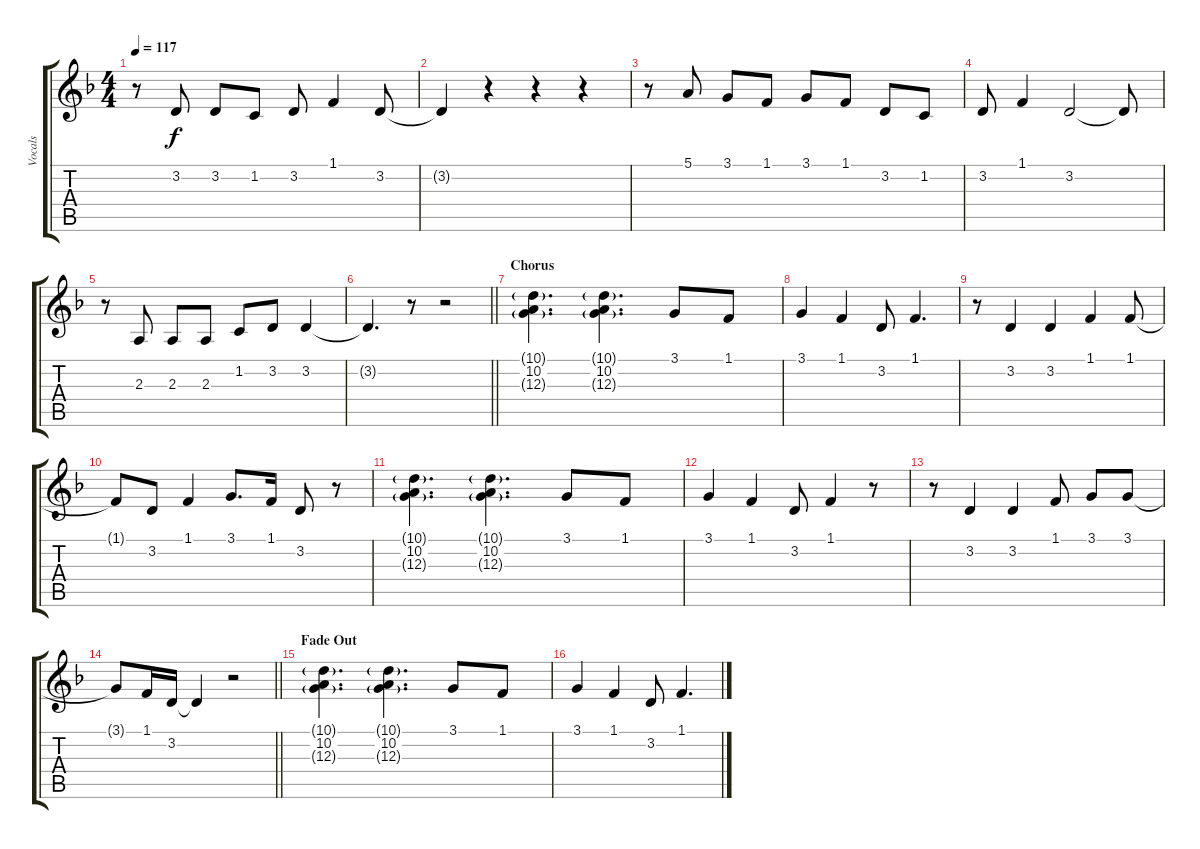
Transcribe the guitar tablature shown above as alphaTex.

\track ("Vocals" "Vocals") {instrument choiraahs}
\staff {score tabs}
\tuning (E4 B3 G3 D3 A2 E2) {hide}
\ts (4 4)
\tempo 117
\clef g2
\ks f
r.8{dy f} 3.2.8 3.2.8 1.2.8 3.2.8 1.1.4 3.2.8 |
3.2{t}.4 r.4 r.4 r.4 |
r.8 5.1.8 3.1.8 1.1.8 3.1.8 1.1.8 3.2.8 1.2.8 |
3.2.8 1.1.4 3.2.2 3.2{t}.8 |
r.8 2.3.8 2.3.8 2.3.8 1.2.8 3.2.8 3.2.4 |
\barLineRight lightlight
3.2{t}.4{d} r.8 r.2 |
\section ("" "Chorus")
(10.1{g} 10.2 12.3{g}).4{d} (10.1{g} 10.2 12.3{g}).4{d} 3.1.8 1.1.8 |
3.1.4 1.1.4 3.2.8 1.1.4{d} |
r.8 3.2.4 3.2.4 1.1.4 1.1.8 |
1.1{t}.8 3.2.8 1.1.4 3.1.8{d} 1.1.16 3.2.8 r.8 |
(10.1{g} 10.2 12.3{g}).4{d} (10.1{g} 10.2 12.3{g}).4{d} 3.1.8 1.1.8 |
3.1.4 1.1.4 3.2.8 1.1.4 r.8 |
r.8 3.2.4 3.2.4 1.1.8 3.1.8 3.1.8 |
\barLineRight lightlight
3.1{t}.8 1.1.16 3.2.16 3.2{t}.4 r.2 |
\section ("" "Fade Out")
(10.1{g} 10.2 12.3{g}).4{d volume 8} (10.1{g} 10.2 12.3{g}).4{d} 3.1.8 1.1.8 |
3.1.4 1.1.4 3.2.8 1.1.4{d}
